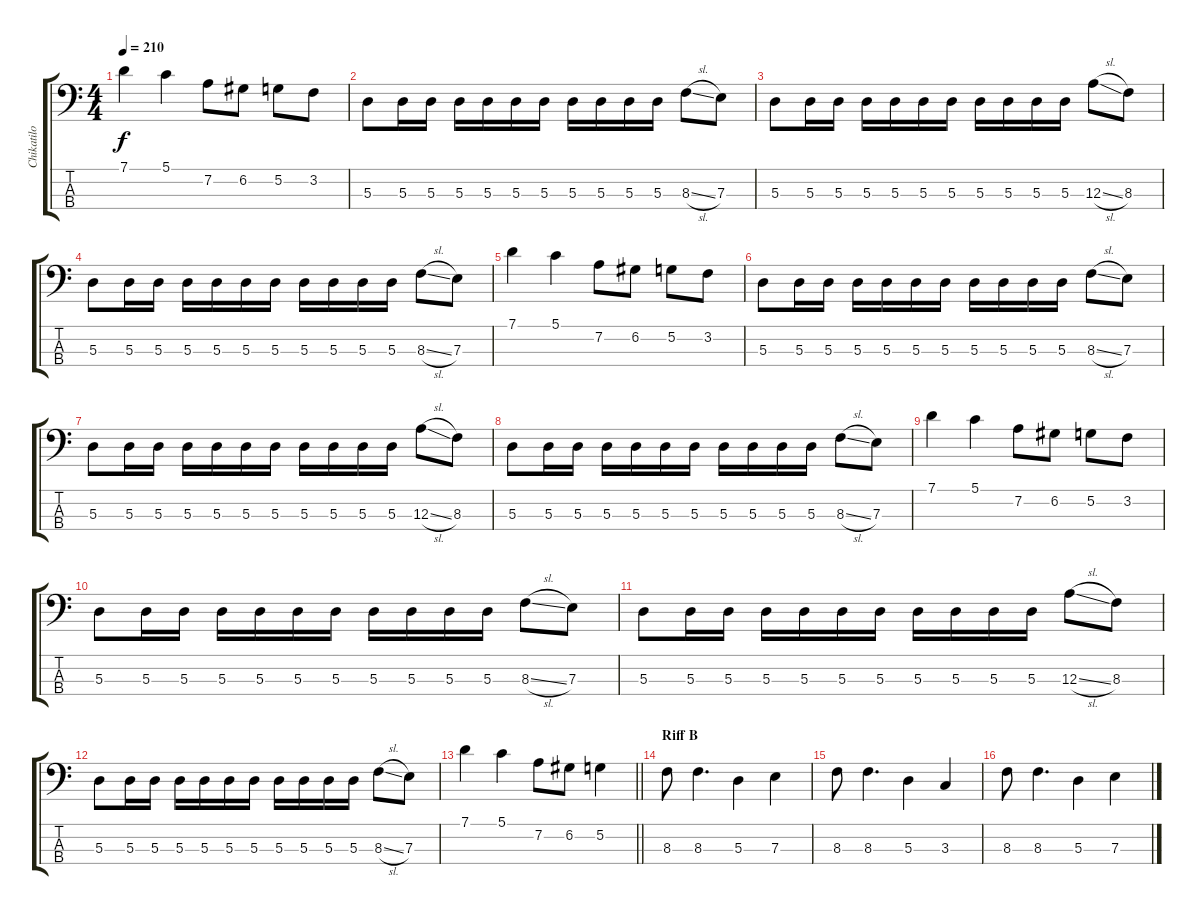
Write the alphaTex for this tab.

\track ("Chikatilo" "Chikatilo") {instrument electricbasspick}
\staff {score tabs}
\tuning (G2 D2 A1 E1) {hide}
\ts (4 4)
\tempo 210
\clef f4
\ks c
7.1.4{dy f} 5.1.4 7.2.8 6.2.8 5.2.8 3.2.8 |
5.3.8 5.3.16 5.3.16 5.3.16 5.3.16 5.3.16 5.3.16 5.3.16 5.3.16 5.3.16 5.3.16 8.3{sl}.8 7.3.8 |
5.3.8 5.3.16 5.3.16 5.3.16 5.3.16 5.3.16 5.3.16 5.3.16 5.3.16 5.3.16 5.3.16 12.3{sl}.8 8.3.8 |
5.3.8 5.3.16 5.3.16 5.3.16 5.3.16 5.3.16 5.3.16 5.3.16 5.3.16 5.3.16 5.3.16 8.3{sl}.8 7.3.8 |
7.1.4 5.1.4 7.2.8 6.2.8 5.2.8 3.2.8 |
5.3.8 5.3.16 5.3.16 5.3.16 5.3.16 5.3.16 5.3.16 5.3.16 5.3.16 5.3.16 5.3.16 8.3{sl}.8 7.3.8 |
5.3.8 5.3.16 5.3.16 5.3.16 5.3.16 5.3.16 5.3.16 5.3.16 5.3.16 5.3.16 5.3.16 12.3{sl}.8 8.3.8 |
5.3.8 5.3.16 5.3.16 5.3.16 5.3.16 5.3.16 5.3.16 5.3.16 5.3.16 5.3.16 5.3.16 8.3{sl}.8 7.3.8 |
7.1.4 5.1.4 7.2.8 6.2.8 5.2.8 3.2.8 |
5.3.8 5.3.16 5.3.16 5.3.16 5.3.16 5.3.16 5.3.16 5.3.16 5.3.16 5.3.16 5.3.16 8.3{sl}.8 7.3.8 |
5.3.8 5.3.16 5.3.16 5.3.16 5.3.16 5.3.16 5.3.16 5.3.16 5.3.16 5.3.16 5.3.16 12.3{sl}.8 8.3.8 |
5.3.8 5.3.16 5.3.16 5.3.16 5.3.16 5.3.16 5.3.16 5.3.16 5.3.16 5.3.16 5.3.16 8.3{sl}.8 7.3.8 |
\barLineRight lightlight
7.1.4 5.1.4 7.2.8 6.2.8 5.2.4 |
\section ("" "Riff B")
8.3.8 8.3.4{d} 5.3.4 7.3.4 |
8.3.8 8.3.4{d} 5.3.4 3.3.4 |
8.3.8 8.3.4{d} 5.3.4 7.3.4
